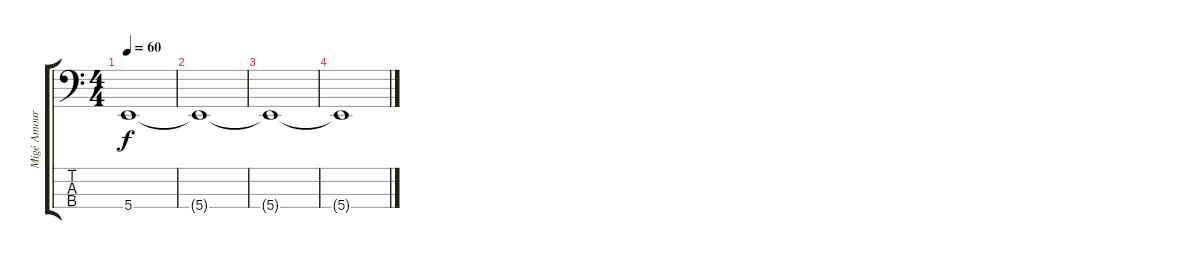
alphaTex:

\track ("Migé Amour (Bass)" "Migé Amour") {instrument electricbassfinger}
\staff {score tabs}
\tuning (D2 A1 E1 B0) {hide}
\ts (4 4)
\tempo 60
\clef f4
\ks c
5.4.1{dy f} |
5.4{t}.1 |
5.4{t}.1 |
5.4{t}.1
